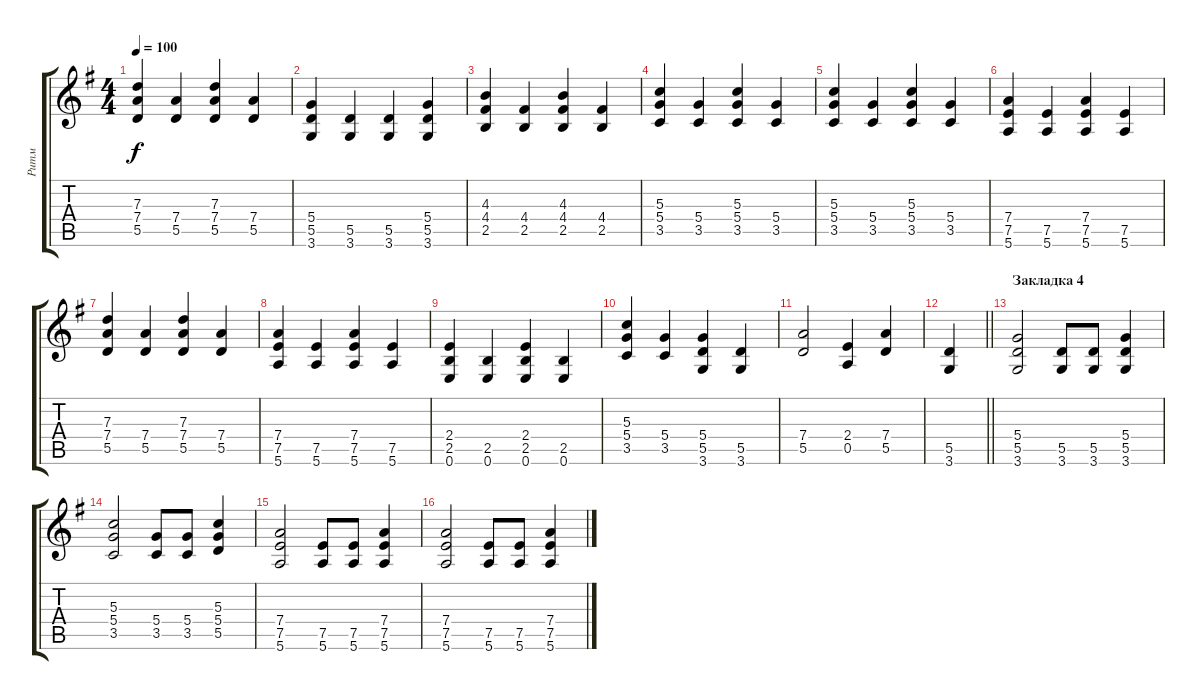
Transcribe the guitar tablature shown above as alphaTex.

\track ("Ритм" "Ритм") {instrument distortionguitar}
\staff {score tabs}
\tuning (E4 B3 G3 D3 A2 E2) {hide}
\ts (4 4)
\tempo 100
\clef g2
\ks g
(7.3 7.4 5.5).4{dy f} (7.4 5.5).4 (7.3 7.4 5.5).4 (7.4 5.5).4 |
(5.4 5.5 3.6).4 (5.5 3.6).4 (5.5 3.6).4 (5.4 5.5 3.6).4 |
(4.3 4.4 2.5).4 (4.4 2.5).4 (4.3 4.4 2.5).4 (4.4 2.5).4 |
(5.3 5.4 3.5).4 (5.4 3.5).4 (5.3 5.4 3.5).4 (5.4 3.5).4 |
(5.3 5.4 3.5).4 (5.4 3.5).4 (5.3 5.4 3.5).4 (5.4 3.5).4 |
(7.4 7.5 5.6).4 (7.5 5.6).4 (7.4 7.5 5.6).4 (7.5 5.6).4 |
(7.3 7.4 5.5).4 (7.4 5.5).4 (7.3 7.4 5.5).4 (7.4 5.5).4 |
(7.4 7.5 5.6).4 (7.5 5.6).4 (7.4 7.5 5.6).4 (7.5 5.6).4 |
(2.4 2.5 0.6).4 (2.5 0.6).4 (2.4 2.5 0.6).4 (2.5 0.6).4 |
(5.3 5.4 3.5).4 (5.4 3.5).4 (5.4 5.5 3.6).4 (5.5 3.6).4 |
(7.4 5.5).2 (2.4 0.5).4 (7.4 5.5).4 |
\barLineRight lightlight
(5.5 3.6).4 |
\section ("" "Закладка 4")
(5.4 5.5 3.6).2 (5.5 3.6).8 (5.5 3.6).8 (5.4 5.5 3.6).4 |
(5.3 5.4 3.5).2 (5.4 3.5).8 (5.4 3.5).8 (5.3 5.4 5.5).4 |
(7.4 7.5 5.6).2 (7.5 5.6).8 (7.5 5.6).8 (7.4 7.5 5.6).4 |
(7.4 7.5 5.6).2 (7.5 5.6).8 (7.5 5.6).8 (7.4 7.5 5.6).4
